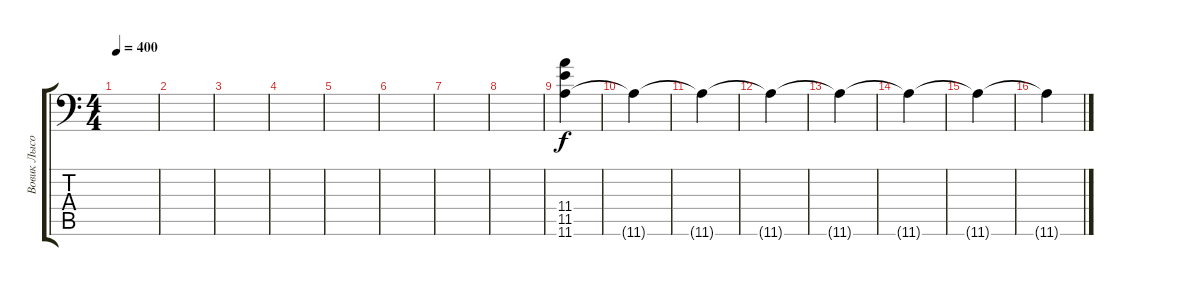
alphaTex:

\track ("Вовик Лысов-Гитара" "Вовик Лысо") {instrument distortionguitar}
\staff {score tabs}
\tuning (C4 G3 Eb3 Bb2 F2 Bb1) {hide}
\ts (4 4)
\tempo 400
\clef f4
\ks c
|
|
|
|
|
|
|
|
(11.4 11.5 11.6).4 |
11.6{t}.4 |
11.6{t}.4 |
11.6{t}.4 |
11.6{t}.4 |
11.6{t}.4 |
11.6{t}.4 |
11.6{t}.4
